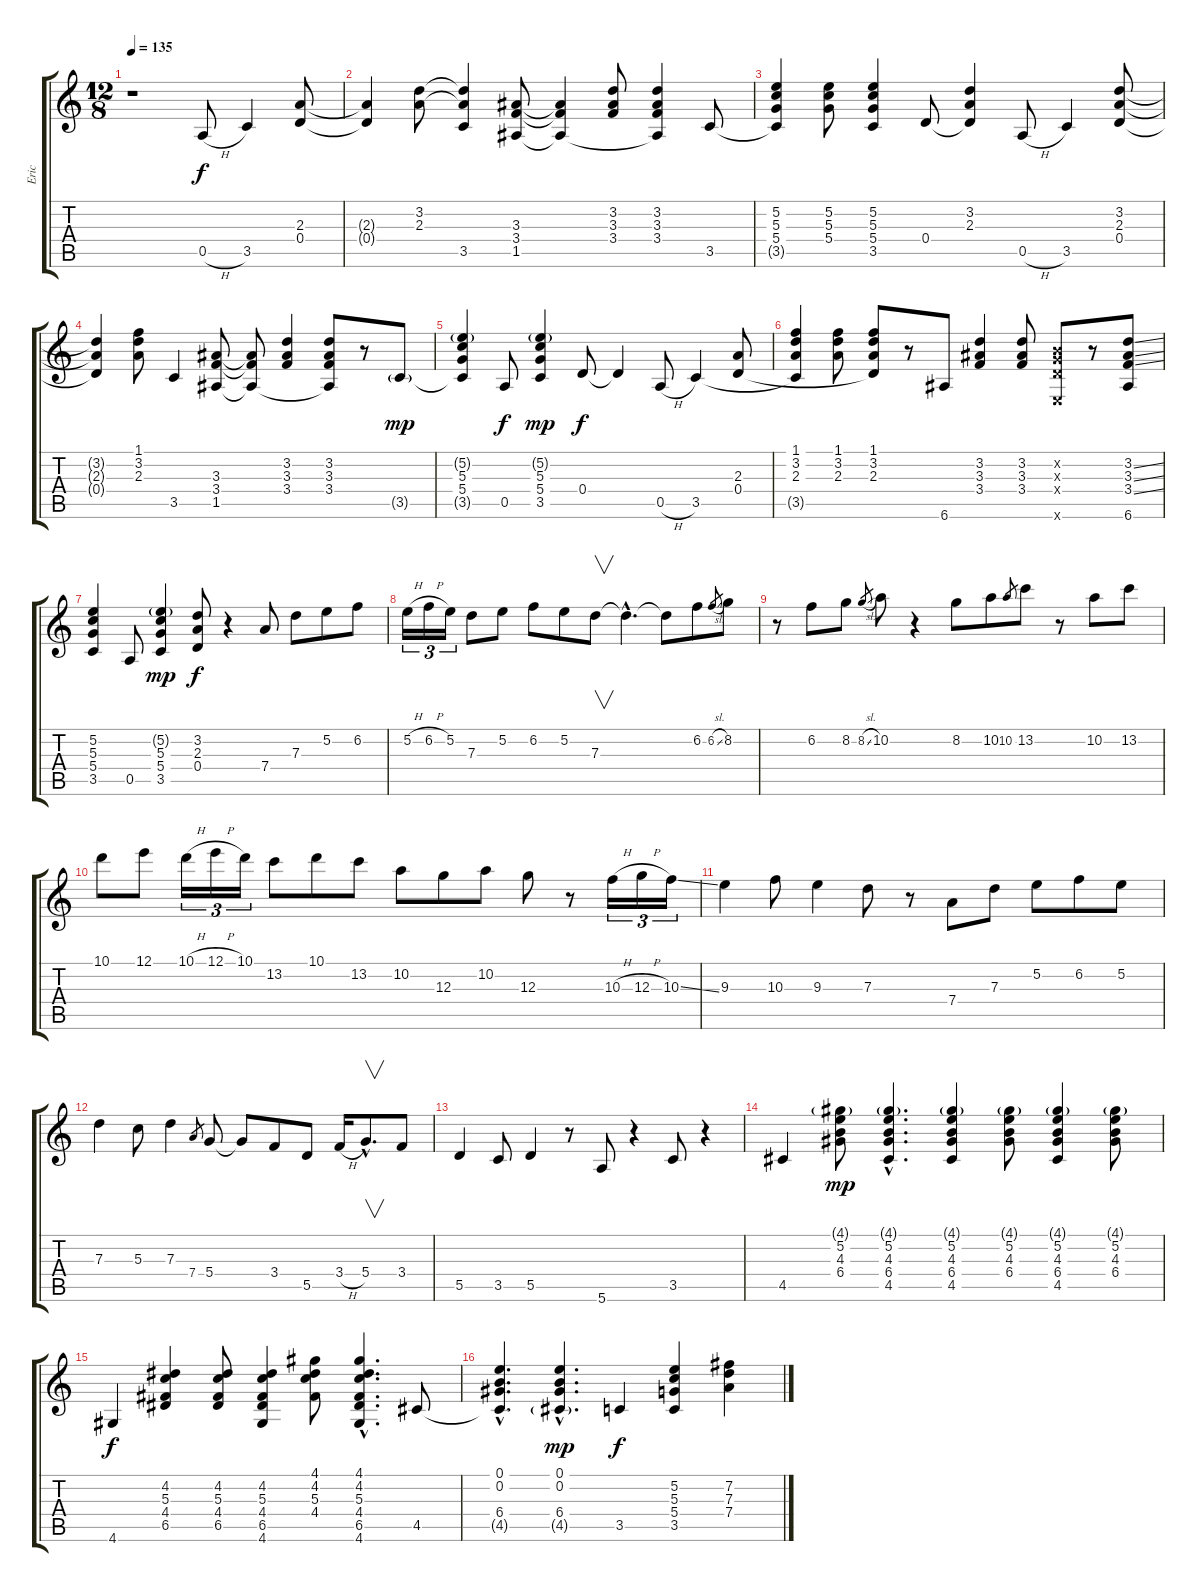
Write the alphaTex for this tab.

\track ("Eric" "Eric") {instrument acousticguitarsteel}
\staff {score tabs}
\tuning (E4 B3 G3 D3 A2 E2) {hide}
\ts (12 8)
\tempo 135
\clef g2
\ks c
r.1{dy f instrument acousticguitarsteel} 0.5{h}.8 3.5.4 (2.3 0.4).8 |
(2.3{t} 0.4{t}).4 (3.2 2.3).8 (3.2{t} 2.3{t} 3.5).4 (3.3 3.4 1.5).8 (3.3{t} 3.4{t} 1.5{t}).4 (3.2 3.3 3.4).8 (3.2 3.3 3.4 1.5{t}).4 3.5.8 |
(5.2 5.3 5.4 3.5{t}).4 (5.2 5.3 5.4).8 (5.2 5.3 5.4 3.5).4 0.4.8 (3.2 2.3 0.4{t}).4 0.5{h}.8 3.5.4 (3.2 2.3 0.4).8 |
(3.2{t} 2.3{t} 0.4{t}).4 (1.1 3.2 2.3).8 3.5.4 (3.3 3.4 1.5).8 (3.3{t} 3.4{t} 1.5{t}).8 (3.2 3.3 3.4).4 (3.2 3.3 3.4 1.5{t}).8 r.8 3.5{g}.8{dy mp} |
(5.2{g} 5.3 5.4 3.5{t}).4 0.5.8{dy f} (5.2{g} 5.3 5.4 3.5).4{dy mp} 0.4.8{dy f} 0.4{t}.4 0.5{h}.8 3.5.4 (2.3 0.4).8 |
(1.1 3.2 2.3 3.5{t}).4 (1.1 3.2 2.3).8 (1.1 3.2 2.3 0.4{t}).8 r.8 6.6.8 (3.2 3.3 3.4).4 (3.2 3.3 3.4).8 (0.2{x} 0.3{x} 0.4{x} 0.6{x}).8 r.8 (3.2{ss} 3.3{ss} 3.4{ss} 6.6).8 |
(5.2 5.3 5.4 3.5).4 0.5.8 (5.2{g} 5.3 5.4 3.5).4{dy mp} (3.2 2.3 0.4).8{dy f} r.4 7.4.8 7.3.8 5.2.8 6.2.8 |
5.2{h}.16{tu (3 2)} 6.2{h}.16{tu (3 2)} 5.2.16{tu (3 2)} 7.3.8 5.2.8 6.2.8 5.2.8 7.3.8{v} 7.3{hac t}.4{d} 7.3{t}.8 6.2.8 6.2{sl}.8{gr} 8.2.8 |
r.8 6.2.8 8.2.8 8.2{sl}.8{gr} 10.2.8 r.4 8.2.8 10.2.8 10.2.8{gr} 13.2.8 r.8 10.2.8 13.2.8 |
10.1.8 12.1.8 10.1{h}.16{tu (3 2)} 12.1{h}.16{tu (3 2)} 10.1.16{tu (3 2)} 13.2.8 10.1.8 13.2.8 10.2.8 12.3.8 10.2.8 12.3.8 r.8 10.3{h}.16{tu (3 2)} 12.3{h}.16{tu (3 2)} 10.3{ss}.16{tu (3 2)} |
9.3.4 10.3.8 9.3.4 7.3.8 r.8 7.4.8 7.3.8 5.2.8 6.2.8 5.2.8 |
7.3.4 5.3.8 7.3.4 7.4.8{gr} 5.4.8 5.4{t}.8 3.4.8 5.5.8 3.4{h}.16 5.4{hac}.8{v d} 3.4.8 |
5.5.4 3.5.8 5.5.4 r.8 5.6.8 r.4 3.5.8 r.4 |
4.5.4 (4.1{g} 5.2 4.3 6.4).8{dy mp} (4.1{g hac} 5.2{hac} 4.3{hac} 6.4{hac} 4.5{hac}).4{d} (4.1{g} 5.2 4.3 6.4 4.5).4 (4.1{g} 5.2 4.3 6.4).8 (4.1{g} 5.2 4.3 6.4 4.5).4 (4.1{g} 5.2 4.3 6.4).8 |
4.6.4{dy f} (4.2 5.3 4.4 6.5).4 (4.2 5.3 4.4 6.5).8 (4.2 5.3 4.4 6.5 4.6).4 (4.1 4.2 5.3 4.4).8 (4.1{hac} 4.2{hac} 5.3{hac} 4.4{hac} 6.5{hac} 4.6{hac}).4{d} 4.5.8 |
(0.1{hac} 0.2{hac} 6.4{hac} 4.5{hac t}).4{d} (0.1{hac} 0.2{hac} 6.4{hac} 4.5{g hac}).4{d dy mp} 3.5.4{dy f} (5.2 5.3 5.4 3.5).4 (7.2 7.3 7.4).4
